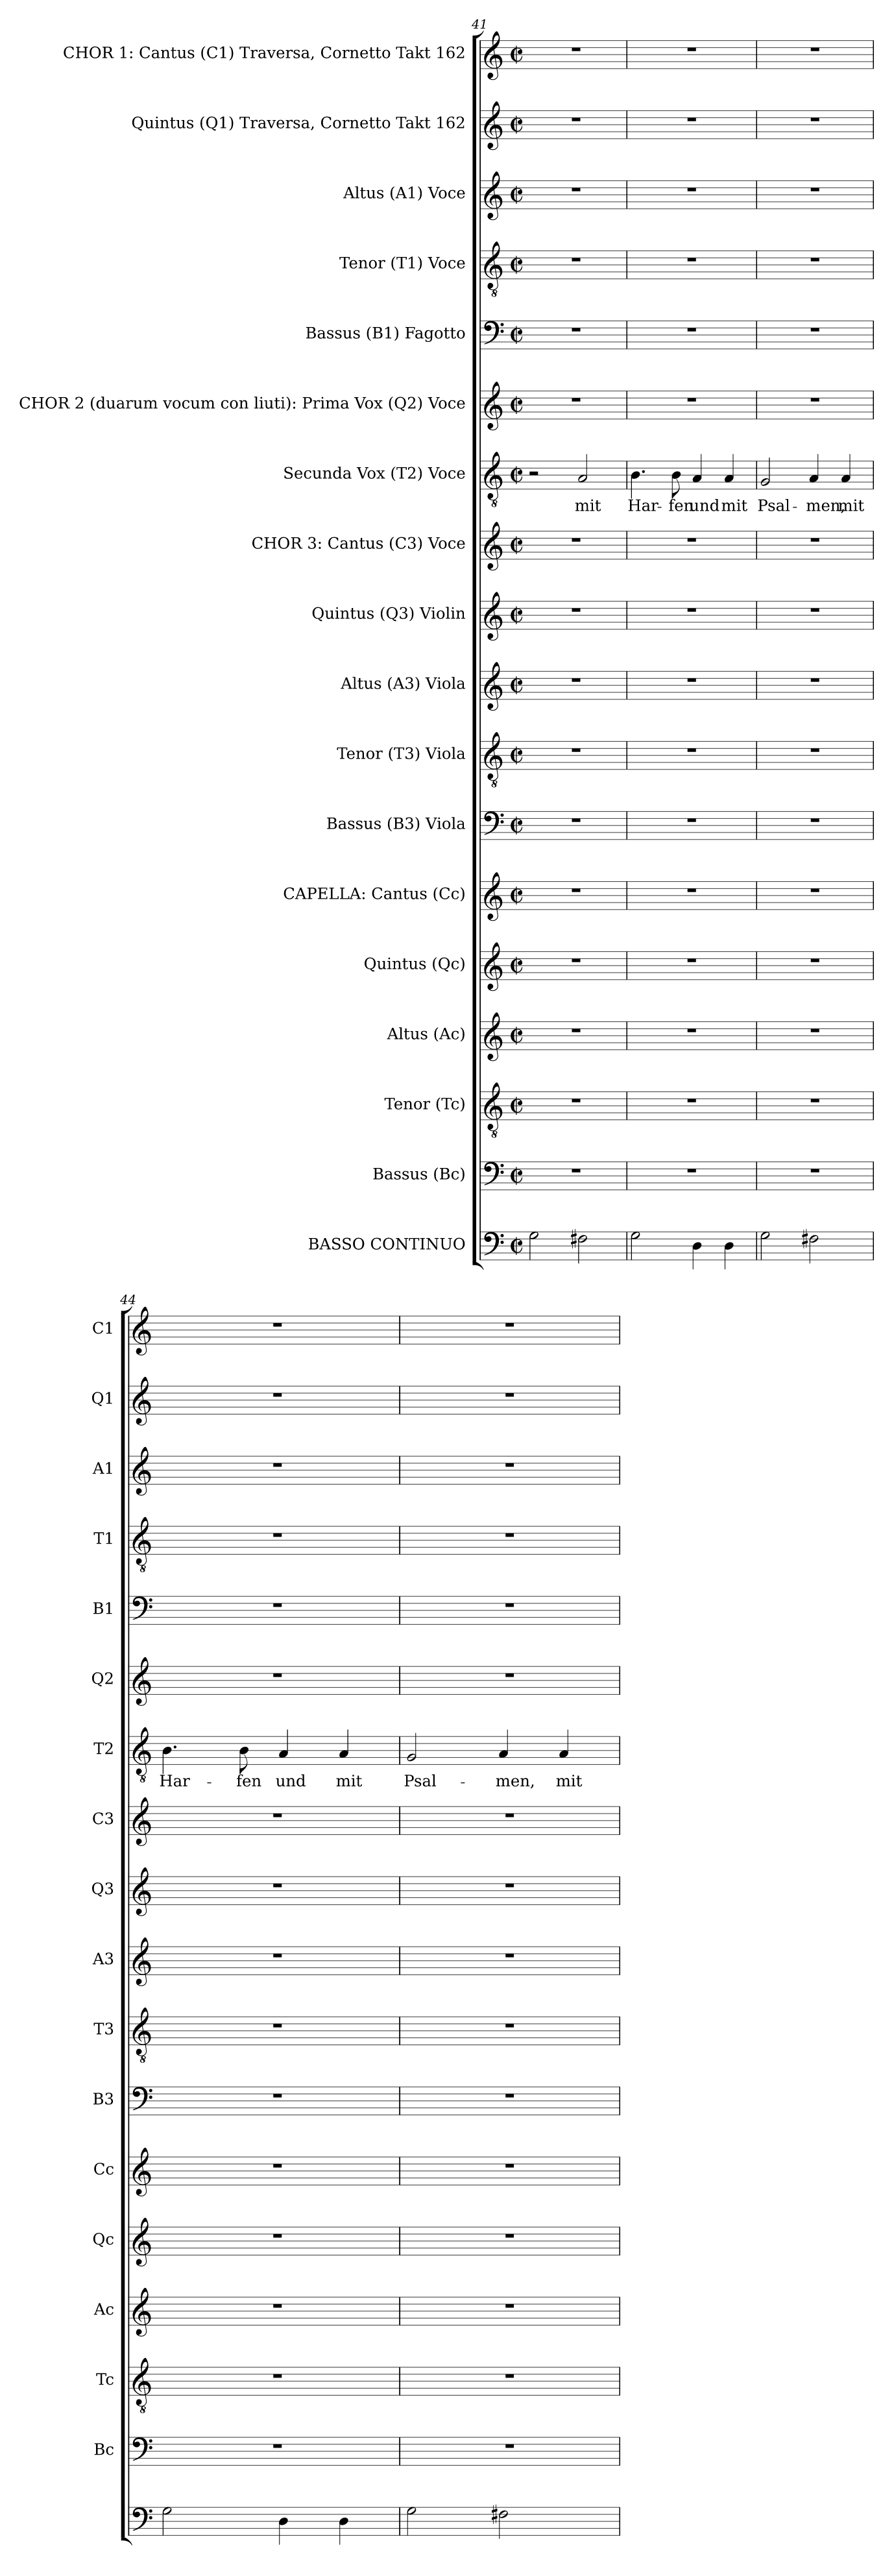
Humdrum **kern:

**kern	**kern	**kern	**kern	**kern	**kern	**kern	**kern	**kern	**kern	**kern	**kern	**text	**kern	**kern	**kern	**kern	**kern	**kern
*part18	*part17	*part16	*part15	*part14	*part13	*part12	*part11	*part10	*part9	*part8	*part7	*part7	*part6	*part5	*part4	*part3	*part2	*part1
*staff18	*staff17	*staff16	*staff15	*staff14	*staff13	*staff12	*staff11	*staff10	*staff9	*staff8	*staff7	*staff7	*staff6	*staff5	*staff4	*staff3	*staff2	*staff1
*I"BASSO CONTINUO	*I"Bassus (Bc)	*I"Tenor (Tc)	*I"Altus (Ac)	*I"Quintus (Qc)	*I"CAPELLA: Cantus (Cc)	*I"Bassus (B3) Viola	*I"Tenor (T3) Viola	*I"Altus (A3) Viola	*I"Quintus (Q3) Violin	*I"CHOR 3: Cantus (C3) Voce	*I"Secunda Vox (T2) Voce	*	*I"CHOR 2 (duarum vocum con liuti): Prima Vox  (Q2) Voce	*I"Bassus (B1) Fagotto	*I"Tenor (T1) Voce	*I"Altus (A1) Voce	*I"Quintus (Q1) Traversa, Cornetto Takt 162	*I"CHOR 1: Cantus (C1) Traversa, Cornetto Takt 162
*	*I'Bc	*I'Tc	*I'Ac	*I'Qc	*I'Cc	*I'B3	*I'T3	*I'A3	*I'Q3	*I'C3	*I'T2	*	*I'Q2	*I'B1	*I'T1	*I'A1	*I'Q1	*I'C1
*clefF4	*clefF4	*clefGv2	*clefG2	*clefG2	*clefG2	*clefF4	*clefGv2	*clefG2	*clefG2	*clefG2	*clefGv2	*	*clefG2	*clefF4	*clefGv2	*clefG2	*clefG2	*clefG2
*	*	*	*	*	*	*	*	*	*	*	*	*	*	*	*	*	*	*ITrd-7c-12
*k[]	*k[]	*k[]	*k[]	*k[]	*k[]	*k[]	*k[]	*k[]	*k[]	*k[]	*k[]	*	*k[]	*k[]	*k[]	*k[]	*k[]	*k[]
*M2/2	*M2/2	*M2/2	*M2/2	*M2/2	*M2/2	*M2/2	*M2/2	*M2/2	*M2/2	*M2/2	*M2/2	*	*M2/2	*M2/2	*M2/2	*M2/2	*M2/2	*M2/2
*met(c|)	*met(c|)	*met(c|)	*met(c|)	*met(c|)	*met(c|)	*met(c|)	*met(c|)	*met(c|)	*met(c|)	*met(c|)	*met(c|)	*	*met(c|)	*met(c|)	*met(c|)	*met(c|)	*met(c|)	*met(c|)
=41	=41	=41	=41	=41	=41	=41	=41	=41	=41	=41	=41	=41	=41	=41	=41	=41	=41	=41
2G\	1r	1r	1r	1r	1r	1r	1r	1r	1r	1r	2r	.	1r	1r	1r	1r	1r	1r
2F#X\	.	.	.	.	.	.	.	.	.	.	2A/	mit	.	.	.	.	.	.
=42	=42	=42	=42	=42	=42	=42	=42	=42	=42	=42	=42	=42	=42	=42	=42	=42	=42	=42
2G\	1r	1r	1r	1r	1r	1r	1r	1r	1r	1r	4.B\	Har-	1r	1r	1r	1r	1r	1r
.	.	.	.	.	.	.	.	.	.	.	8B\	fen	.	.	.	.	.	.
4D\	.	.	.	.	.	.	.	.	.	.	4A/	und	.	.	.	.	.	.
4D\	.	.	.	.	.	.	.	.	.	.	4A/	mit	.	.	.	.	.	.
=43	=43	=43	=43	=43	=43	=43	=43	=43	=43	=43	=43	=43	=43	=43	=43	=43	=43	=43
2G\	1r	1r	1r	1r	1r	1r	1r	1r	1r	1r	2G/	Psal-	1r	1r	1r	1r	1r	1r
2F#X\	.	.	.	.	.	.	.	.	.	.	4A/	men,	.	.	.	.	.	.
.	.	.	.	.	.	.	.	.	.	.	4A/	mit	.	.	.	.	.	.
=44	=44	=44	=44	=44	=44	=44	=44	=44	=44	=44	=44	=44	=44	=44	=44	=44	=44	=44
2G\	1r	1r	1r	1r	1r	1r	1r	1r	1r	1r	4.B\	Har-	1r	1r	1r	1r	1r	1r
.	.	.	.	.	.	.	.	.	.	.	8B\	fen	.	.	.	.	.	.
4D\	.	.	.	.	.	.	.	.	.	.	4A/	und	.	.	.	.	.	.
4D\	.	.	.	.	.	.	.	.	.	.	4A/	mit	.	.	.	.	.	.
=45	=45	=45	=45	=45	=45	=45	=45	=45	=45	=45	=45	=45	=45	=45	=45	=45	=45	=45
2G\	1r	1r	1r	1r	1r	1r	1r	1r	1r	1r	2G/	Psal-	1r	1r	1r	1r	1r	1r
2F#X\	.	.	.	.	.	.	.	.	.	.	4A/	men,	.	.	.	.	.	.
.	.	.	.	.	.	.	.	.	.	.	4A/	mit	.	.	.	.	.	.
=	=	=	=	=	=	=	=	=	=	=	=	=	=	=	=	=	=	=
*-	*-	*-	*-	*-	*-	*-	*-	*-	*-	*-	*-	*-	*-	*-	*-	*-	*-	*-
